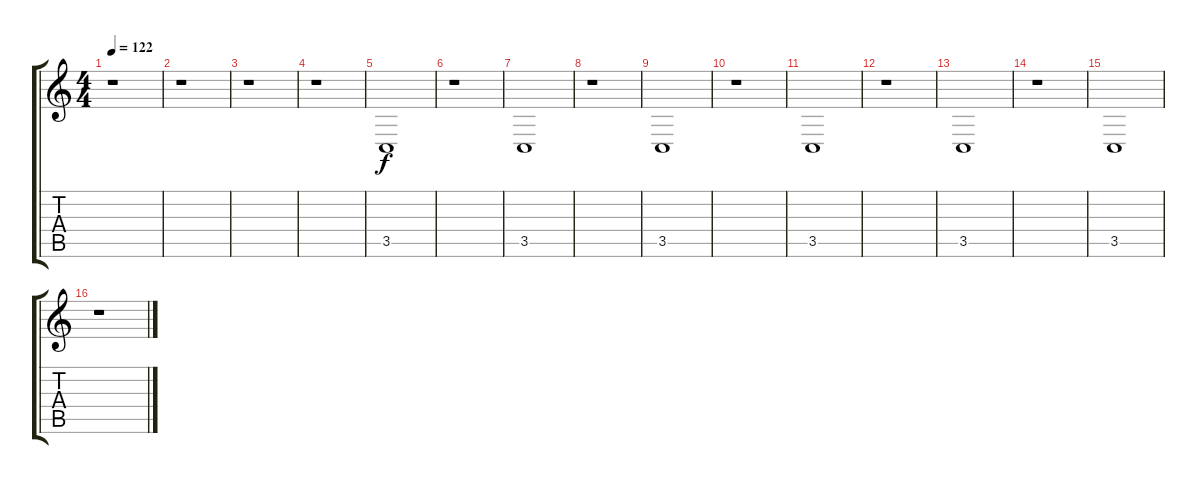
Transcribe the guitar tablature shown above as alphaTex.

\track "" {instrument fx3crystal}
\staff {score tabs}
\tuning (E4 B3 G3 D3 A2 E2) {hide}
\ts (4 4)
\tempo 122
\clef g2
\ks c
r.1{dy f} |
r.1 |
r.1 |
r.1 |
3.5.1 |
r.1 |
3.5.1 |
r.1 |
3.5.1 |
r.1 |
3.5.1 |
r.1 |
3.5.1 |
r.1 |
3.5.1 |
r.1
